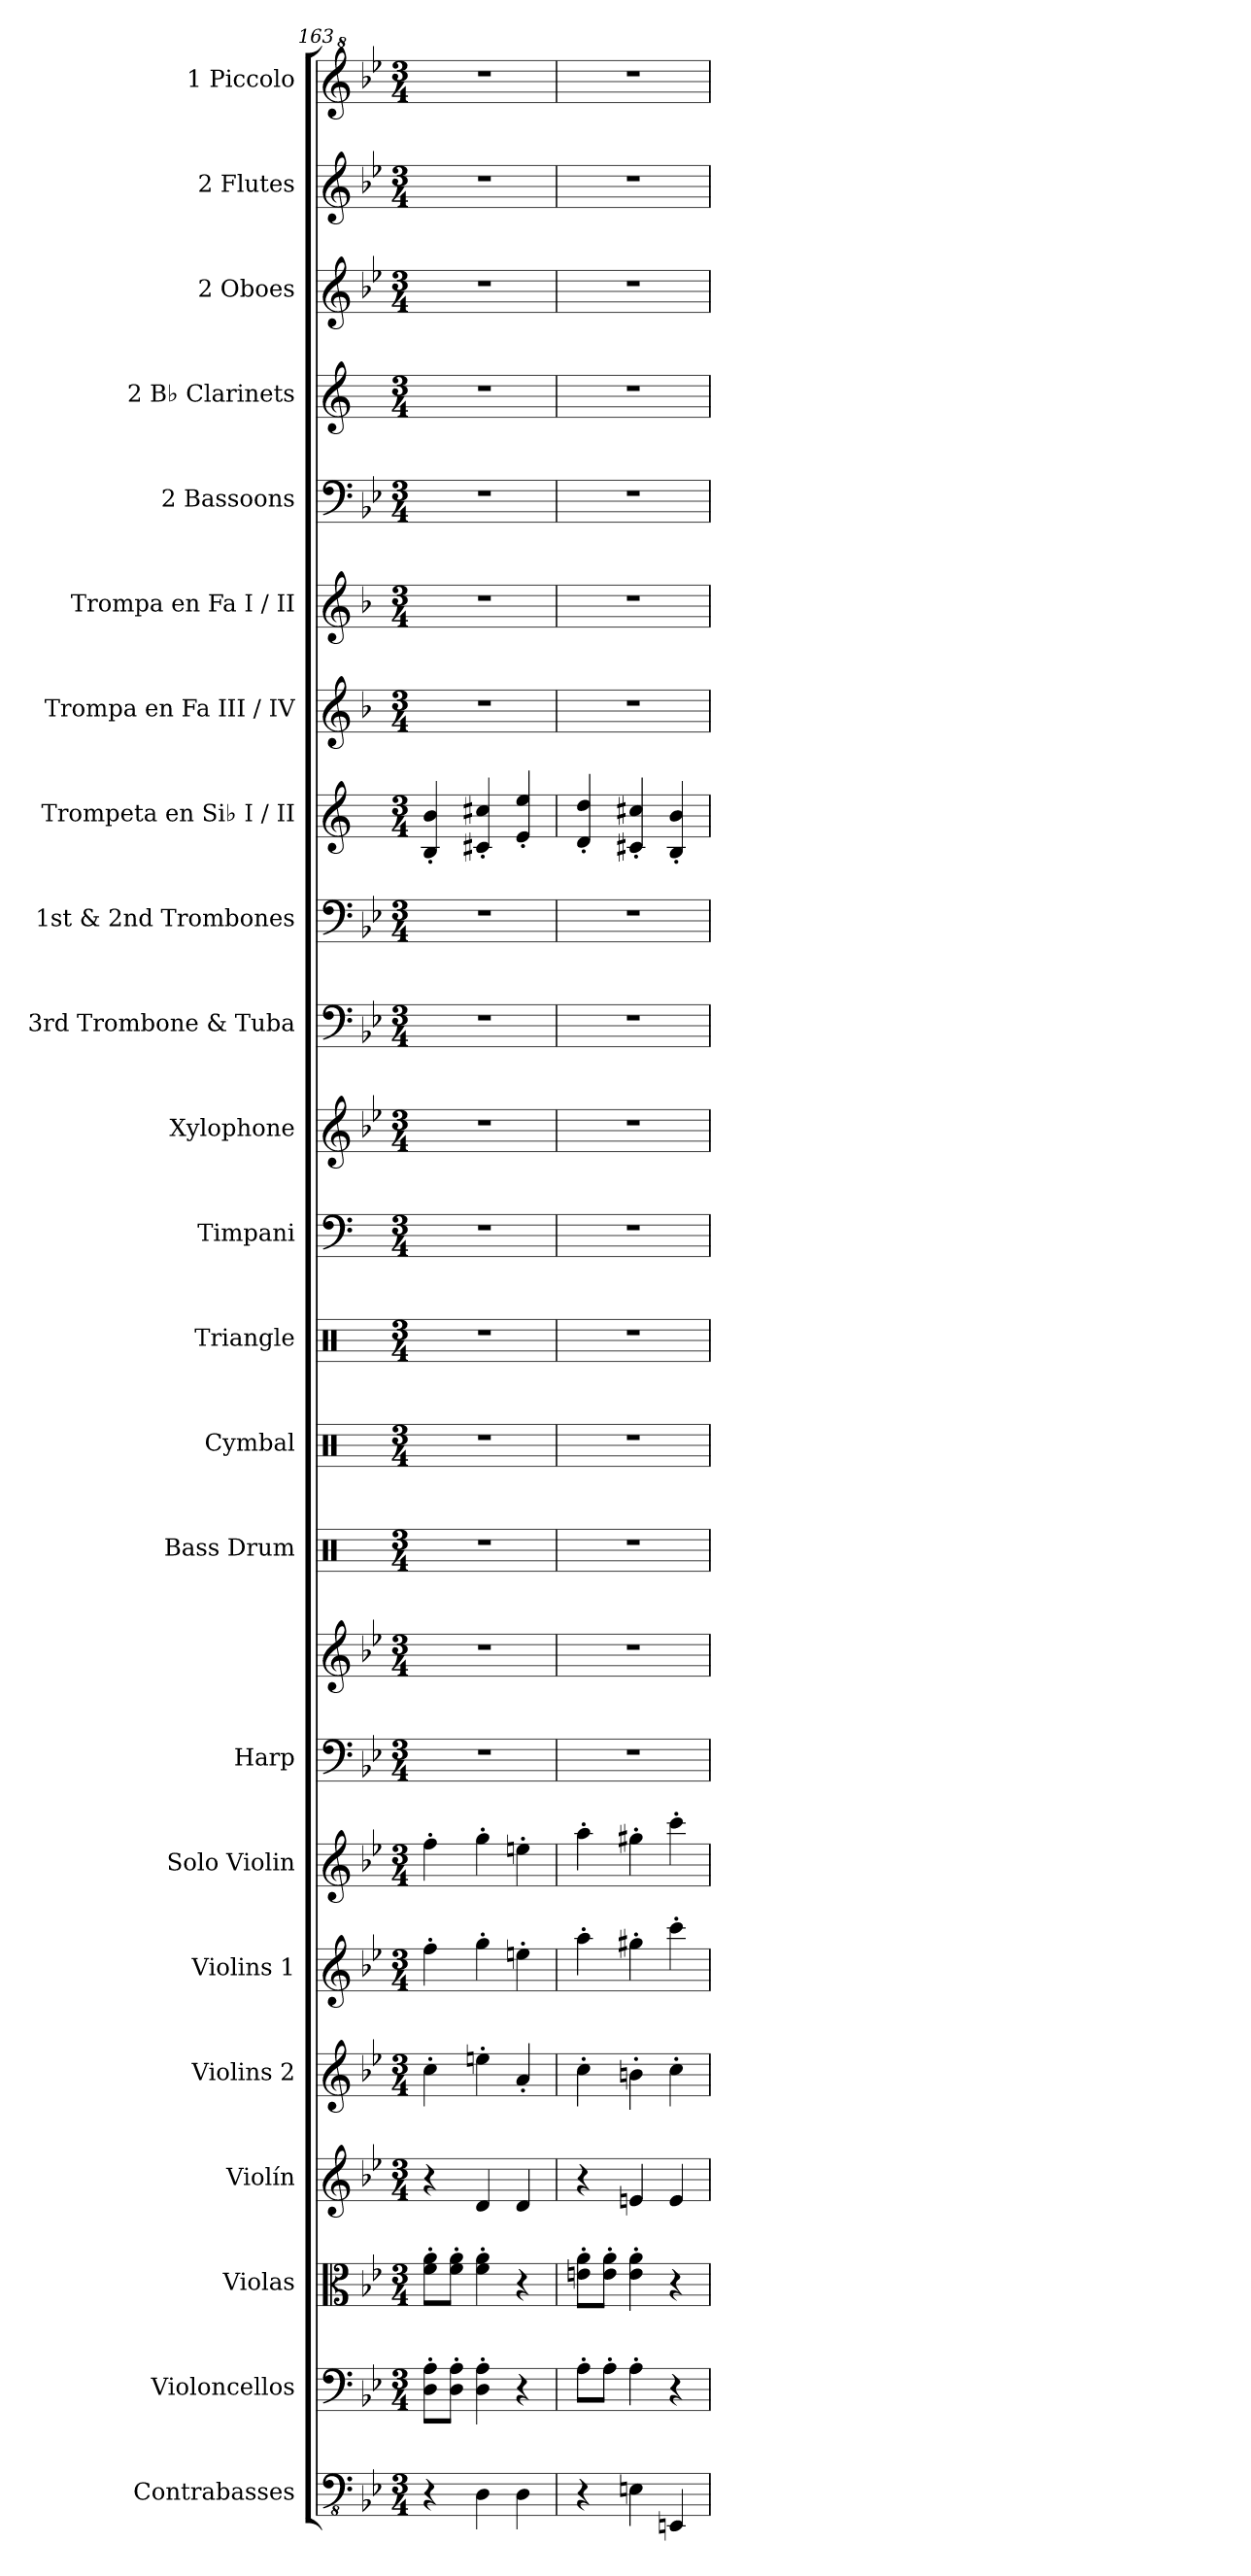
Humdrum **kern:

**kern	**kern	**kern	**kern	**kern	**kern	**kern	**kern	**kern	**kern	**kern	**kern	**kern	**kern	**kern	**kern	**kern	**kern	**kern	**kern	**kern	**kern	**kern	**kern
*part23	*part22	*part21	*part20	*part19	*part18	*part17	*part16	*part16	*part15	*part14	*part13	*part12	*part11	*part10	*part9	*part8	*part7	*part6	*part5	*part4	*part3	*part2	*part1
*staff24	*staff23	*staff22	*staff21	*staff20	*staff19	*staff18	*staff17	*staff16	*staff15	*staff14	*staff13	*staff12	*staff11	*staff10	*staff9	*staff8	*staff7	*staff6	*staff5	*staff4	*staff3	*staff2	*staff1
*I"Contrabasses	*I"Violoncellos	*I"Violas	*I"Violín	*I"Violins 2	*I"Violins 1	*I"Solo Violin	*I"Harp	*	*I"Bass Drum	*I"Cymbal	*I"Triangle	*I"Timpani	*I"Xylophone	*I"3rd Trombone     &amp; Tuba	*I"1st &amp; 2nd Trombones	*I"Trompeta en Si♭  I / II	*I"Trompa en Fa   III / IV	*I"Trompa en Fa I / II	*I"2 Bassoons	*I"2 B♭ Clarinets	*I"2 Oboes	*I"2 Flutes	*I"1 Piccolo
*I'Cbs.	*I'Vlcs.	*I'Vlas.	*I'Vln.	*I'Vlns. 2	*I'Vlns. 1	*I'S. Vln.	*I'Hrp.	*	*I'B. Dr.	*I'Cym.	*I'Trgl.	*I'Timp.	*I'Xyl.	*I'3rd Trb. &amp; Tba.	*I'1st &amp; 2nd    Trbs.	*I'Tpt. Si♭  I / II	*I'Trmp. Fa   III / IV	*I'Trmp. Fa I / II	*I'2 Bsns.	*I'2 B♭ Cls.	*I'2 Obs.	*I'2 Fls.	*I'1 Picc.
!!LO:PB:g=z
*clefFv4	*clefF4	*clefC3	*clefG2	*clefG2	*clefG2	*clefG2	*clefF4	*clefG2	*clefX	*clefX	*clefX	*clefF4	*clefG2	*clefF4	*clefF4	*clefG2	*clefG2	*clefG2	*clefF4	*clefG2	*clefG2	*clefG2	*clefG^2
*	*	*	*	*	*	*	*	*	*	*	*	*	*ITrd-7c-12	*	*	*ITrd1c2	*ITrd4c7	*ITrd4c7	*	*ITrd1c2	*	*	*ITrd-7c-12
*k[b-e-]	*k[b-e-]	*k[b-e-]	*k[b-e-]	*k[b-e-]	*k[b-e-]	*k[b-e-]	*k[b-e-]	*k[b-e-]	*k[]	*k[]	*k[]	*k[]	*k[b-e-]	*k[b-e-]	*k[b-e-]	*k[b-e-]	*k[b-e-]	*k[b-e-]	*k[b-e-]	*k[b-e-]	*k[b-e-]	*k[b-e-]	*k[b-e-]
*M3/4	*M3/4	*M3/4	*M3/4	*M3/4	*M3/4	*M3/4	*M3/4	*M3/4	*M3/4	*M3/4	*M3/4	*M3/4	*M3/4	*M3/4	*M3/4	*M3/4	*M3/4	*M3/4	*M3/4	*M3/4	*M3/4	*M3/4	*M3/4
=163	=163	=163	=163	=163	=163	=163	=163	=163	=163	=163	=163	=163	=163	=163	=163	=163	=163	=163	=163	=163	=163	=163	=163
4r	8D\' 8A\'L	8f\' 8a\'L	4r	4cc'\	4ff'\	4ff'\	2.r	2.r	2.r	2.r	2.r	2.r	2.r	2.r	2.r	4A/' 4a/'	2.r	2.r	2.r	2.r	2.r	2.r	2.r
.	8D\' 8A\'J	8f\' 8a\'J	.	.	.	.	.	.	.	.	.	.	.	.	.	.	.	.	.	.	.	.	.
4DD\	4D\' 4A\'	4f\' 4a\'	4d/	4een'\	4gg'\	4gg'\	.	.	.	.	.	.	.	.	.	4Bn/' 4bn/'	.	.	.	.	.	.	.
4DD\	4r	4r	4d/	4a'/	4een'\	4een'\	.	.	.	.	.	.	.	.	.	4d/' 4dd/'	.	.	.	.	.	.	.
=164	=164	=164	=164	=164	=164	=164	=164	=164	=164	=164	=164	=164	=164	=164	=164	=164	=164	=164	=164	=164	=164	=164	=164
4r	8A'\L	8en\' 8a\'L	4r	4cc'\	4aa'\	4aa'\	2.r	2.r	2.r	2.r	2.r	2.r	2.r	2.r	2.r	4c/' 4cc/'	2.r	2.r	2.r	2.r	2.r	2.r	2.r
.	8A'\J	8e\' 8a\'J	.	.	.	.	.	.	.	.	.	.	.	.	.	.	.	.	.	.	.	.	.
4EEn\	4A'\	4e\' 4a\'	4en/	4bn'\	4gg#X'\	4gg#X'\	.	.	.	.	.	.	.	.	.	4Bn/' 4bn/'	.	.	.	.	.	.	.
4EEEn/	4r	4r	4e/	4cc'\	4ccc'\	4ccc'\	.	.	.	.	.	.	.	.	.	4A/' 4a/'	.	.	.	.	.	.	.
=	=	=	=	=	=	=	=	=	=	=	=	=	=	=	=	=	=	=	=	=	=	=	=
*-	*-	*-	*-	*-	*-	*-	*-	*-	*-	*-	*-	*-	*-	*-	*-	*-	*-	*-	*-	*-	*-	*-	*-
